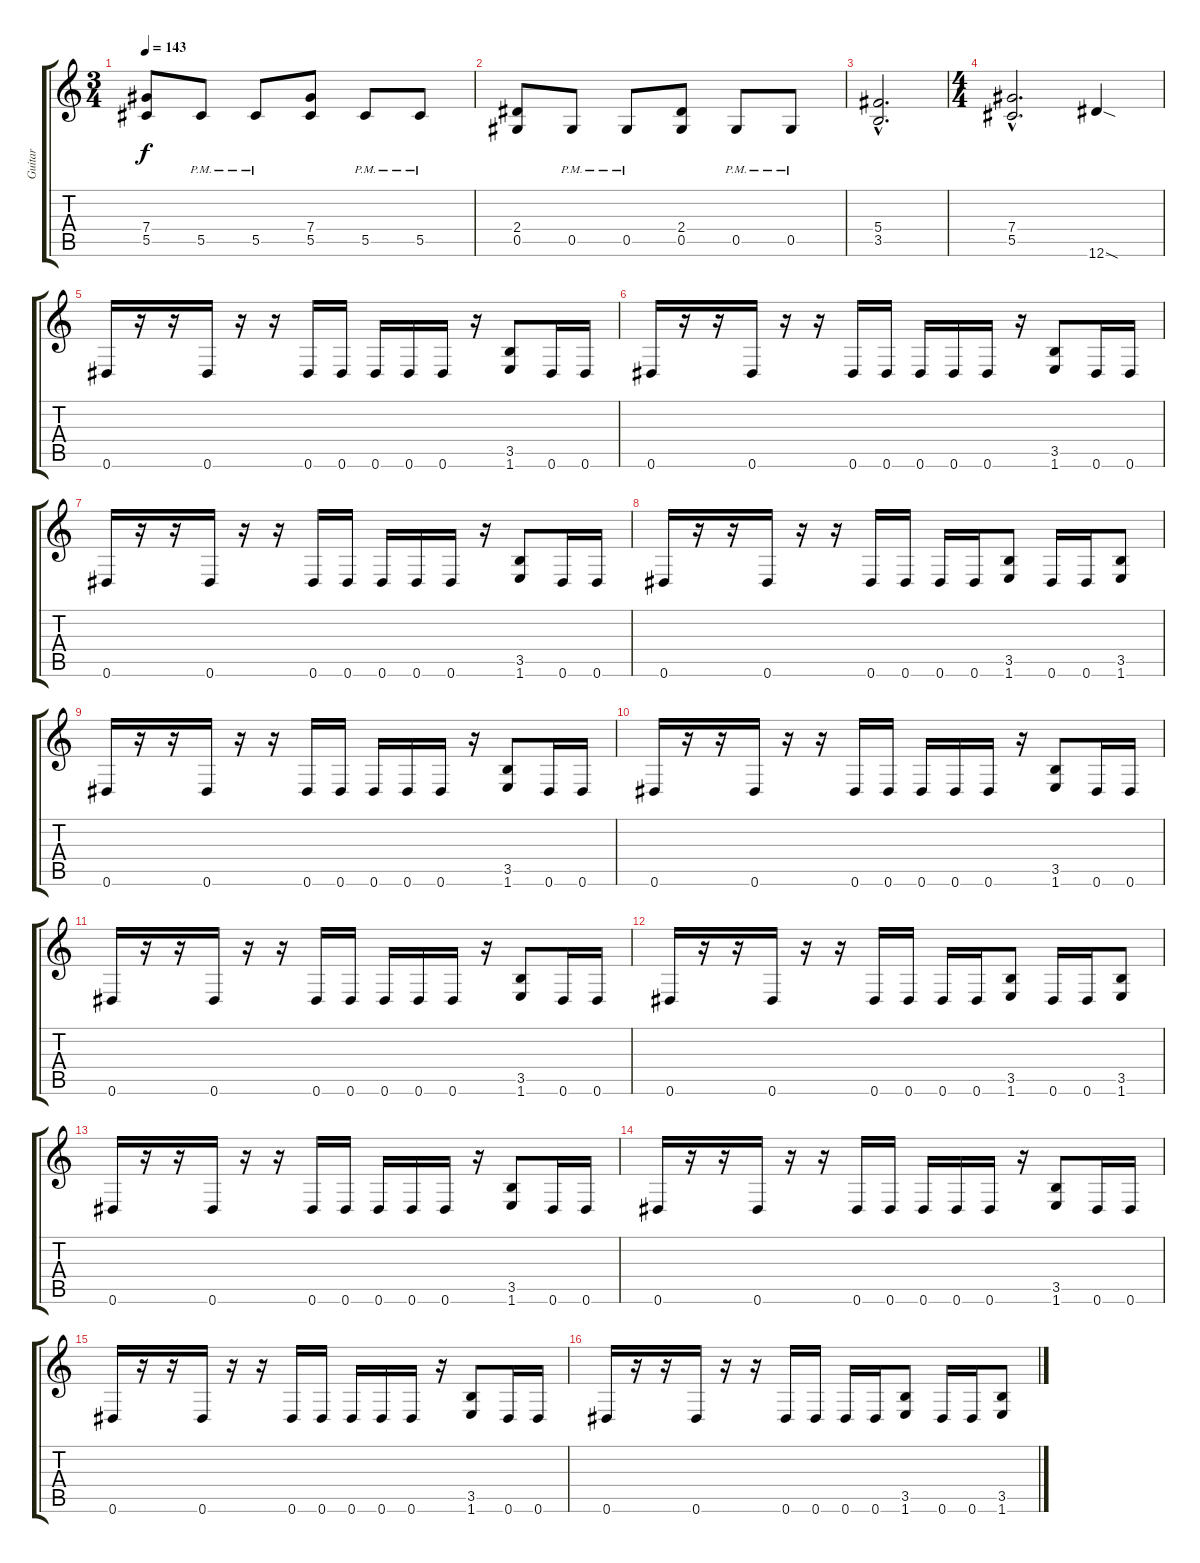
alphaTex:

\track ("Guitar" "Guitar") {instrument distortionguitar}
\staff {score tabs}
\tuning (Eb4 Bb3 Gb3 Db3 Ab2 Eb2) {hide}
\ts (3 4)
\tempo 143
\clef g2
\ks c
(7.4 5.5).8{dy f} 5.5{pm}.8 5.5{pm}.8 (7.4 5.5).8 5.5{pm}.8 5.5{pm}.8 |
(2.4 0.5).8 0.5{pm}.8 0.5{pm}.8 (2.4 0.5).8 0.5{pm}.8 0.5{pm}.8 |
(5.4{hac} 3.5{hac}).2{d} |
\ts (4 4)
(7.4{hac} 5.5{hac}).2{d} 12.6{sod}.4 |
\section ("" "")
0.6.16 r.16 r.16 0.6.16 r.16 r.16 0.6.16 0.6.16 0.6.16 0.6.16 0.6.16 r.16 (3.5 1.6).8 0.6.16 0.6.16 |
0.6.16 r.16 r.16 0.6.16 r.16 r.16 0.6.16 0.6.16 0.6.16 0.6.16 0.6.16 r.16 (3.5 1.6).8 0.6.16 0.6.16 |
0.6.16 r.16 r.16 0.6.16 r.16 r.16 0.6.16 0.6.16 0.6.16 0.6.16 0.6.16 r.16 (3.5 1.6).8 0.6.16 0.6.16 |
0.6.16 r.16 r.16 0.6.16 r.16 r.16 0.6.16 0.6.16 0.6.16 0.6.16 (3.5 1.6).8 0.6.16 0.6.16 (3.5 1.6).8 |
0.6.16 r.16 r.16 0.6.16 r.16 r.16 0.6.16 0.6.16 0.6.16 0.6.16 0.6.16 r.16 (3.5 1.6).8 0.6.16 0.6.16 |
0.6.16 r.16 r.16 0.6.16 r.16 r.16 0.6.16 0.6.16 0.6.16 0.6.16 0.6.16 r.16 (3.5 1.6).8 0.6.16 0.6.16 |
0.6.16 r.16 r.16 0.6.16 r.16 r.16 0.6.16 0.6.16 0.6.16 0.6.16 0.6.16 r.16 (3.5 1.6).8 0.6.16 0.6.16 |
0.6.16 r.16 r.16 0.6.16 r.16 r.16 0.6.16 0.6.16 0.6.16 0.6.16 (3.5 1.6).8 0.6.16 0.6.16 (3.5 1.6).8 |
0.6.16 r.16 r.16 0.6.16 r.16 r.16 0.6.16 0.6.16 0.6.16 0.6.16 0.6.16 r.16 (3.5 1.6).8 0.6.16 0.6.16 |
0.6.16 r.16 r.16 0.6.16 r.16 r.16 0.6.16 0.6.16 0.6.16 0.6.16 0.6.16 r.16 (3.5 1.6).8 0.6.16 0.6.16 |
0.6.16 r.16 r.16 0.6.16 r.16 r.16 0.6.16 0.6.16 0.6.16 0.6.16 0.6.16 r.16 (3.5 1.6).8 0.6.16 0.6.16 |
0.6.16 r.16 r.16 0.6.16 r.16 r.16 0.6.16 0.6.16 0.6.16 0.6.16 (3.5 1.6).8 0.6.16 0.6.16 (3.5 1.6).8
